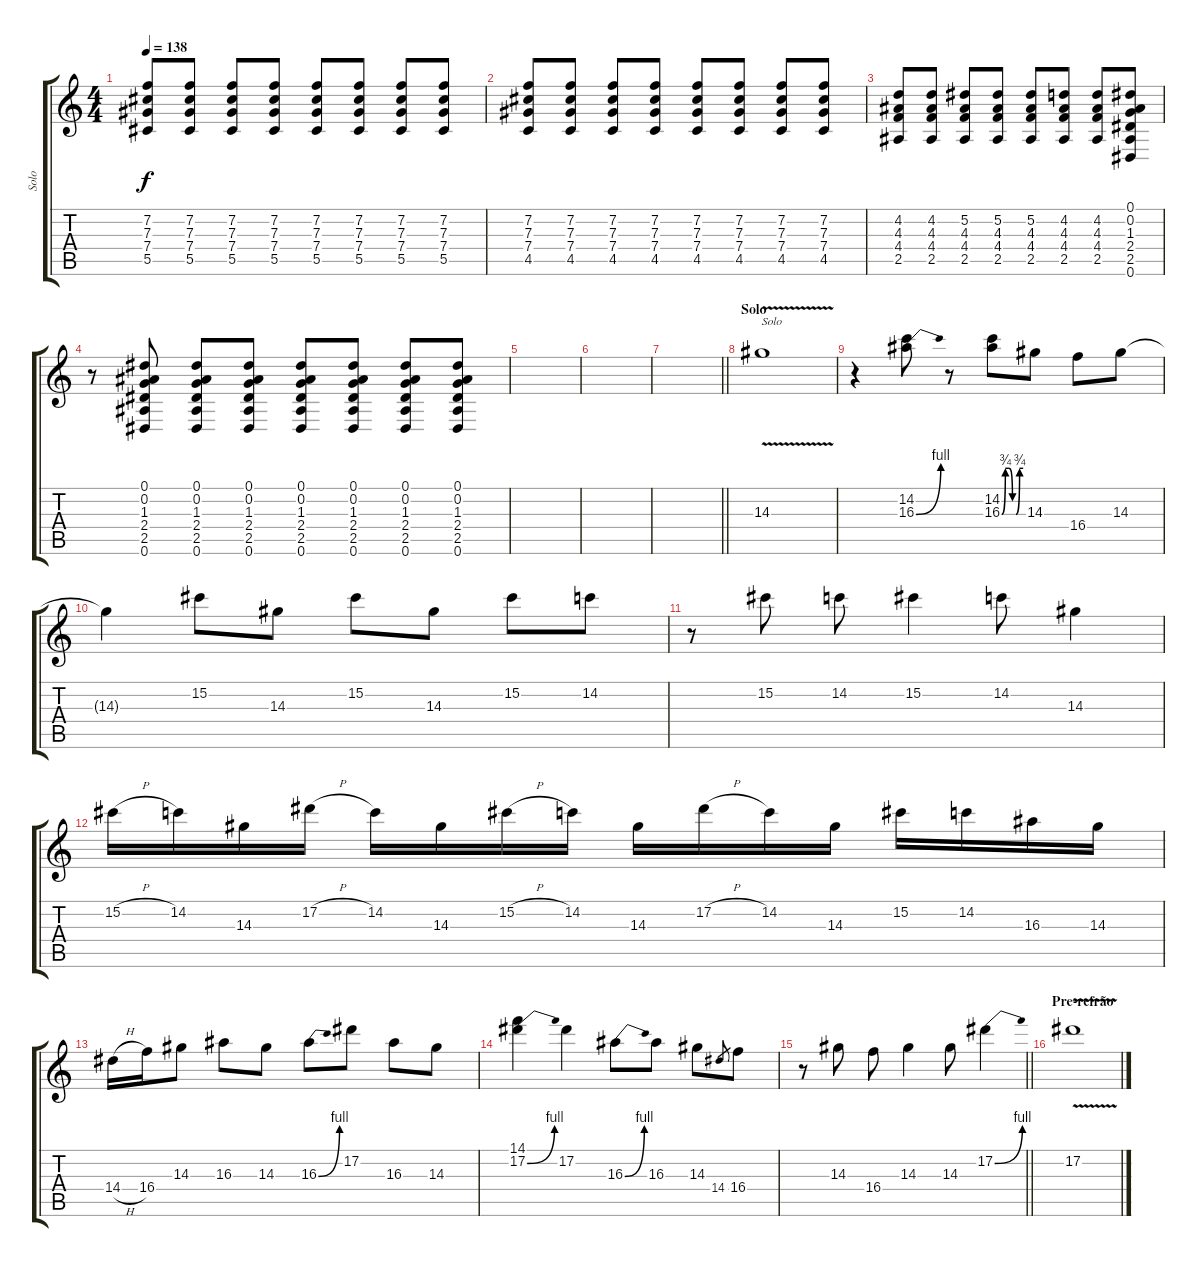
\track ("Solo" "Solo") {instrument overdrivenguitar}
\staff {score tabs}
\tuning (Eb4 Bb3 Gb3 Db3 Ab2 Eb2) {hide}
\ts (4 4)
\tempo 138
\clef g2
\ks c
(7.2 7.3 7.4 5.5).8{dy f} (7.2 7.3 7.4 5.5).8 (7.2 7.3 7.4 5.5).8 (7.2 7.3 7.4 5.5).8 (7.2 7.3 7.4 5.5).8 (7.2 7.3 7.4 5.5).8 (7.2 7.3 7.4 5.5).8 (7.2 7.3 7.4 5.5).8 |
(7.2 7.3 7.4 4.5).8 (7.2 7.3 7.4 4.5).8 (7.2 7.3 7.4 4.5).8 (7.2 7.3 7.4 4.5).8 (7.2 7.3 7.4 4.5).8 (7.2 7.3 7.4 4.5).8 (7.2 7.3 7.4 4.5).8 (7.2 7.3 7.4 4.5).8 |
(4.2 4.3 4.4 2.5).8 (4.2 4.3 4.4 2.5).8 (5.2 4.3 4.4 2.5).8 (5.2 4.3 4.4 2.5).8 (5.2 4.3 4.4 2.5).8 (4.2 4.3 4.4 2.5).8 (4.2 4.3 4.4 2.5).8 (0.1 0.2 1.3 2.4 2.5 0.6).8 |
r.8 (0.1 0.2 1.3 2.4 2.5 0.6).8 (0.1 0.2 1.3 2.4 2.5 0.6).8 (0.1 0.2 1.3 2.4 2.5 0.6).8 (0.1 0.2 1.3 2.4 2.5 0.6).8 (0.1 0.2 1.3 2.4 2.5 0.6).8 (0.1 0.2 1.3 2.4 2.5 0.6).8 (0.1 0.2 1.3 2.4 2.5 0.6).8 |
|
|
\barLineRight lightlight
|
\section ("" "Solo")
14.3{v}.1{txt "Solo"} |
r.4 (14.2 16.3{be (bend 0 0 60 4)}).8 r.8 (14.2 16.3{be (custom 0 0 10 3 20 3 30 0 40 0 50 3 60 3)}).8 14.3.8 16.4.8 14.3.8 |
14.3{t}.4 15.2.8 14.3.8 15.2.8 14.3.8 15.2.8 14.2.8 |
r.8 15.2.8 14.2.8 15.2.4 14.2.8 14.3.4 |
15.2{h}.16 14.2.16 14.3.16 17.2{h}.16 14.2.16 14.3.16 15.2{h}.16 14.2.16 14.3.16 17.2{h}.16 14.2.16 14.3.16 15.2.16 14.2.16 16.3.16 14.3.16 |
14.4{h}.16 16.4.16 14.3.8 16.3.8 14.3.8 16.3{be (bend 0 0 60 4)}.8 17.2.8 16.3.8 14.3.8 |
(14.1 17.2{be (bend 0 0 60 4)}).4 17.2.4 16.3{be (bend 0 0 60 4)}.8 16.3.8 14.3.8 14.4.8{gr} 16.4.8 |
\barLineRight lightlight
r.8 14.3.8 16.4.8 14.3.4 14.3.8 17.2{be (bend 0 0 60 4)}.4 |
\section ("" "Pre-refrão")
17.2{v}.1
